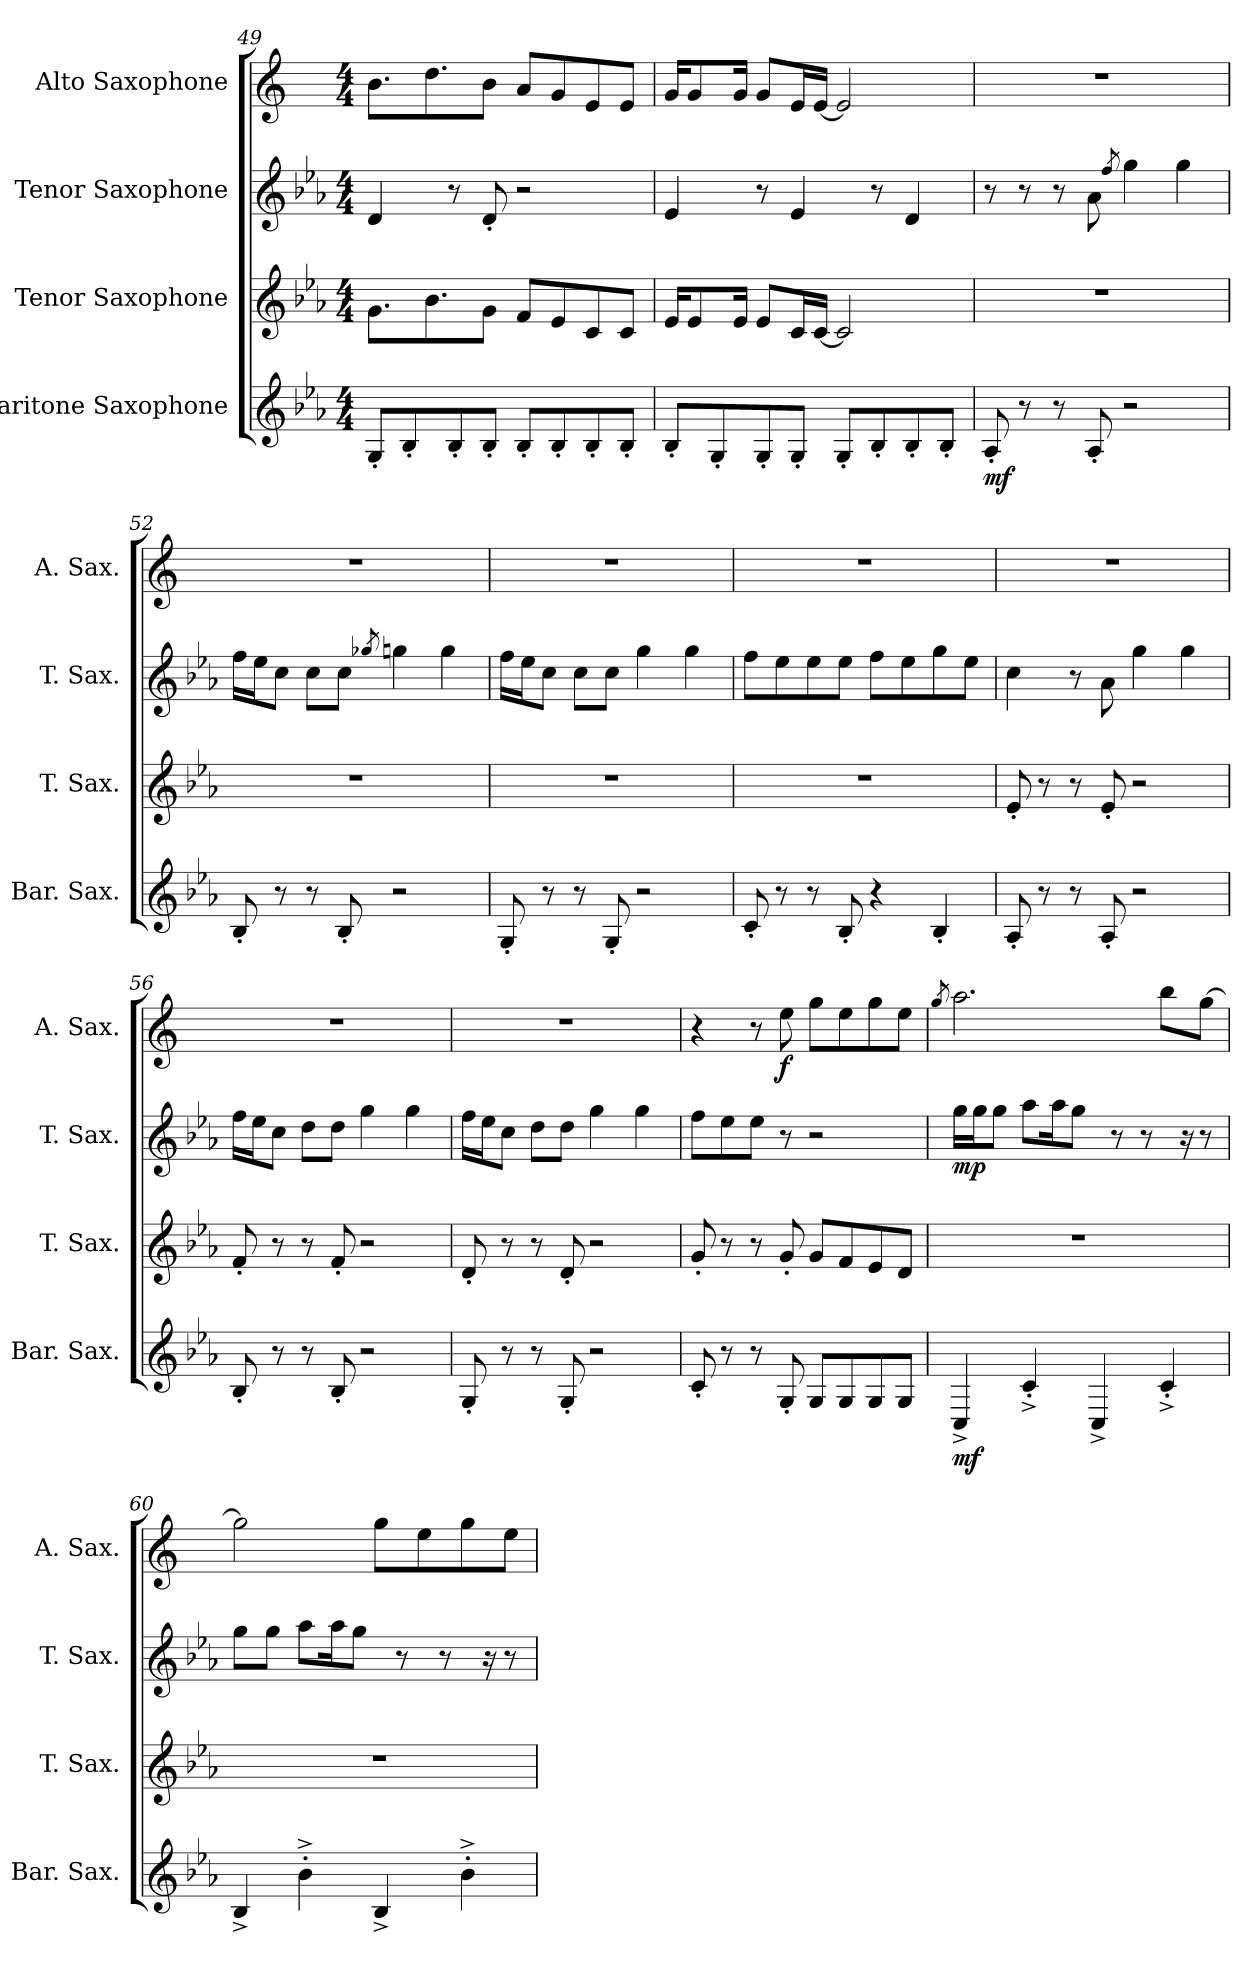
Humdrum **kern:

**kern	**dynam	**kern	**kern	**dynam	**kern	**dynam
*part4	*part4	*part3	*part2	*part2	*part1	*part1
*staff4	*staff4	*staff3	*staff2	*staff2	*staff1	*staff1
*I"Baritone Saxophone	*	*I"Tenor Saxophone	*I"Tenor Saxophone	*	*I"Alto Saxophone	*
*I'Bar. Sax.	*	*I'T. Sax.	*I'T. Sax.	*	*I'A. Sax.	*
*clefG2	*	*clefG2	*clefG2	*	*clefG2	*
*ITrd12c21	*	*ITrd8c14	*ITrd8c14	*	*ITrd5c9	*
*k[b-e-a-]	*	*k[b-e-a-]	*k[b-e-a-]	*	*k[b-e-a-]	*
*M4/4	*	*M4/4	*M4/4	*	*M4/4	*
=49	=49	=49	=49	=49	=49	=49
8GG'/L	.	8.G\L	4D/	.	8.d\L	.
8BB-'/	.	.	.	.	.	.
.	.	8.B-\	.	.	8.f\	.
8BB-'/	.	.	8r	.	.	.
8BB-'/J	.	8G\J	8D'/	.	8d\J	.
8BB-'/L	.	8F/L	2r	.	8c/L	.
8BB-'/	.	8E-/	.	.	8B-/	.
8BB-'/	.	8C/	.	.	8G/	.
8BB-'/J	.	8C/J	.	.	8G/J	.
=50	=50	=50	=50	=50	=50	=50
8BB-'/L	.	16E-/KL	4E-/	.	16B-/KL	.
.	.	8E-/	.	.	8B-/	.
8GG'/	.	.	.	.	.	.
.	.	16E-/Jk	.	.	16B-/Jk	.
8GG'/	.	8E-/L	8r	.	8B-/L	.
8GG'/J	.	16C/L	4E-/	.	16G/L	.
.	.	[16C/JJ	.	.	[16G/JJ	.
8GG'/L	.	2C/]	.	.	2G/]	.
8BB-'/	.	.	8r	.	.	.
8BB-'/	.	.	4D/	.	.	.
8BB-'/J	.	.	.	.	.	.
!!LO:PB:g=z
=51	=51	=51	=51	=51	=51	=51
!	!LO:DY:b	!	!	!	!	!
8AA-'/	mf	1r	8r	.	1r	.
8r	.	.	8r	.	.	.
8r	.	.	8r	.	.	.
8AA-'/	.	.	8A-\	.	.	.
.	.	.	8qf/	.	.	.
2r	.	.	4g\	.	.	.
.	.	.	4g\	.	.	.
=52	=52	=52	=52	=52	=52	=52
8BB-'/	.	1r	16f\LL	.	1r	.
.	.	.	16e-\J	.	.	.
8r	.	.	8c\J	.	.	.
8r	.	.	8c\L	.	.	.
8BB-'/	.	.	8c\J	.	.	.
.	.	.	8qg-X/	.	.	.
2r	.	.	4gn\	.	.	.
.	.	.	4g\	.	.	.
=53	=53	=53	=53	=53	=53	=53
8GG'/	.	1r	16f\LL	.	1r	.
.	.	.	16e-\J	.	.	.
8r	.	.	8c\J	.	.	.
8r	.	.	8c\L	.	.	.
8GG'/	.	.	8c\J	.	.	.
2r	.	.	4g\	.	.	.
.	.	.	4g\	.	.	.
=54	=54	=54	=54	=54	=54	=54
8C'/	.	1r	8f\L	.	1r	.
8r	.	.	8e-\	.	.	.
8r	.	.	8e-\	.	.	.
8BB-'/	.	.	8e-\J	.	.	.
4r	.	.	8f\L	.	.	.
.	.	.	8e-\	.	.	.
4BB-'/	.	.	8g\	.	.	.
.	.	.	8e-\J	.	.	.
!!LO:LB:g=z
=55	=55	=55	=55	=55	=55	=55
8AA-'/	.	8E-'/	4c\	.	1r	.
8r	.	8r	.	.	.	.
8r	.	8r	8r	.	.	.
8AA-'/	.	8E-'/	8A-\	.	.	.
2r	.	2r	4g\	.	.	.
.	.	.	4g\	.	.	.
=56	=56	=56	=56	=56	=56	=56
8BB-'/	.	8F'/	16f\LL	.	1r	.
.	.	.	16e-\J	.	.	.
8r	.	8r	8c\J	.	.	.
8r	.	8r	8d\L	.	.	.
8BB-'/	.	8F'/	8d\J	.	.	.
2r	.	2r	4g\	.	.	.
.	.	.	4g\	.	.	.
=57	=57	=57	=57	=57	=57	=57
8GG'/	.	8D'/	16f\LL	.	1r	.
.	.	.	16e-\J	.	.	.
8r	.	8r	8c\J	.	.	.
8r	.	8r	8d\L	.	.	.
8GG'/	.	8D'/	8d\J	.	.	.
2r	.	2r	4g\	.	.	.
.	.	.	4g\	.	.	.
=58	=58	=58	=58	=58	=58	=58
8C'/	.	8G'/	8f\L	.	4r	.
8r	.	8r	8e-\	.	.	.
8r	.	8r	8e-\J	.	8r	.
!	!	!	!	!	!	!LO:DY:b
8GG'/	.	8G'/	8r	.	8g\	f
8GG/L	.	8G/L	2r	.	8b-\L	.
8GG/	.	8F/	.	.	8g\	.
8GG/	.	8E-/	.	.	8b-\	.
8GG/J	.	8D/J	.	.	8g\J	.
!!LO:LB:g=z
=59	=59	=59	=59	=59	=59	=59
.	.	.	.	.	8qb-/	.
!	!LO:DY:b	!	!	!LO:DY:b	!	!
4CC^/	mf	1r	16g\LL	mp	2.cc\	.
.	.	.	16g\J	.	.	.
.	.	.	8g\J	.	.	.
4C'^/	.	.	8a-\L	.	.	.
.	.	.	16a-\K	.	.	.
.	.	.	8g\J	.	.	.
4CC^/	.	.	.	.	.	.
.	.	.	8r	.	.	.
.	.	.	8r	.	.	.
4C'^/	.	.	.	.	8dd\L	.
.	.	.	16r	.	.	.
.	.	.	8r	.	[8b-\J	.
=60	=60	=60	=60	=60	=60	=60
4BB-^/	.	1r	8g\L	.	2b-\]	.
.	.	.	8g\J	.	.	.
4B-'^\	.	.	8a-\L	.	.	.
.	.	.	16a-\K	.	.	.
.	.	.	8g\J	.	.	.
4BB-^/	.	.	.	.	8b-\L	.
.	.	.	8r	.	.	.
.	.	.	.	.	8g\	.
.	.	.	8r	.	.	.
4B-'^\	.	.	.	.	8b-\	.
.	.	.	16r	.	.	.
.	.	.	8r	.	8g\J	.
=	=	=	=	=	=	=
*-	*-	*-	*-	*-	*-	*-
